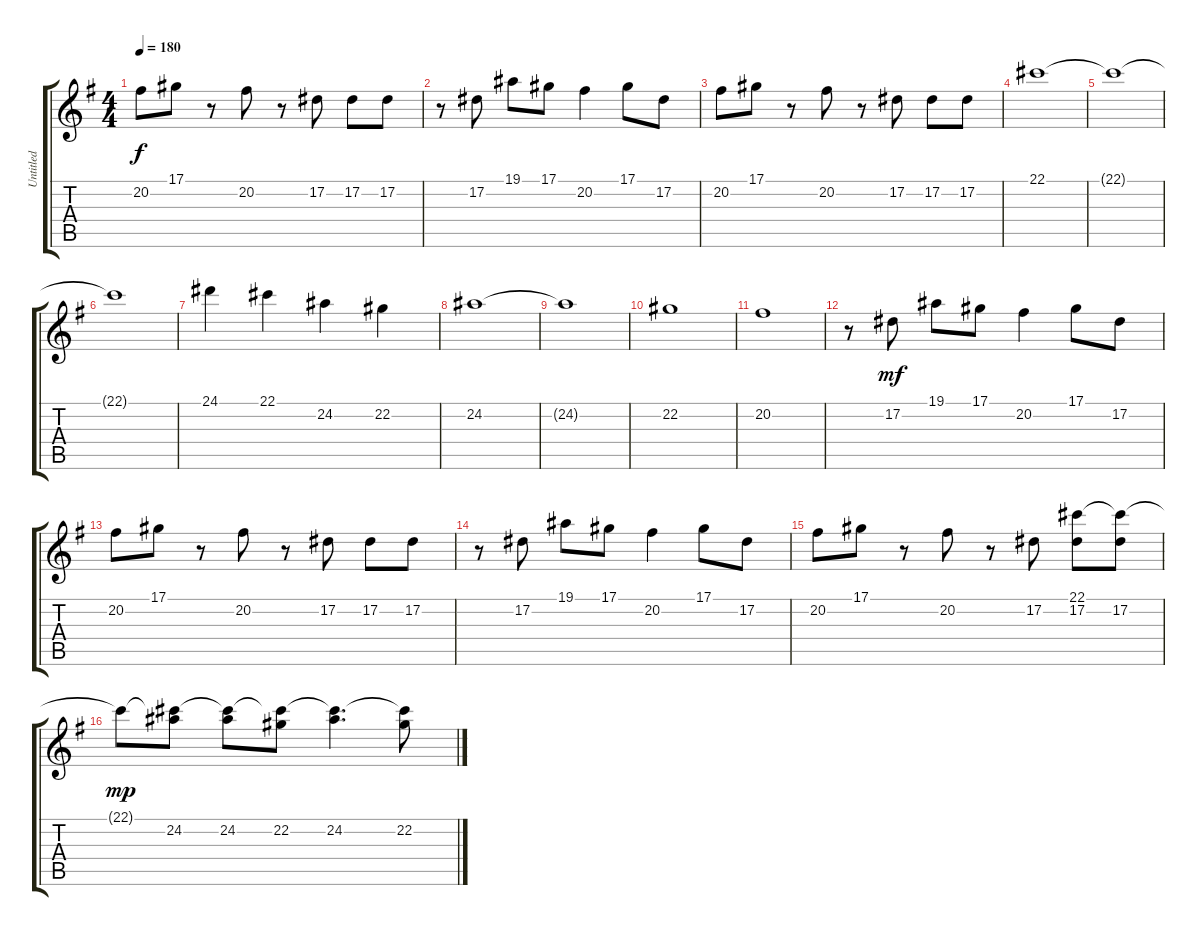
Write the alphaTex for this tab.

\track ("Untitled" "Untitled") {instrument rockorgan}
\staff {score tabs}
\tuning (Eb4 Bb3 Gb3 Db3 Ab2 Eb2) {hide}
\ts (4 4)
\tempo 180
\clef g2
\ks g
20.2.8{dy f} 17.1.8 r.8 20.2.8 r.8 17.2.8 17.2.8 17.2.8 |
r.8 17.2.8 19.1.8 17.1.8 20.2.4 17.1.8 17.2.8 |
20.2.8 17.1.8 r.8 20.2.8 r.8 17.2.8 17.2.8 17.2.8 |
22.1.1 |
22.1{t}.1 |
22.1{t}.1 |
24.1.4 22.1.4 24.2.4 22.2.4 |
24.2.1 |
24.2{t}.1 |
22.2.1 |
20.2.1 |
r.8 17.2.8{dy mf} 19.1.8 17.1.8 20.2.4 17.1.8 17.2.8 |
20.2.8 17.1.8 r.8 20.2.8 r.8 17.2.8 17.2.8 17.2.8 |
r.8 17.2.8 19.1.8 17.1.8 20.2.4 17.1.8 17.2.8 |
20.2.8 17.1.8 r.8 20.2.8 r.8 17.2.8 (22.1 17.2).8 (22.1{t} 17.2).8 |
22.1{t}.8{dy mp} (22.1{t} 24.2).8 (22.1{t} 24.2).8 (22.1{t} 22.2).8 (22.1{t} 24.2).4{d} (22.1{t} 22.2).8
